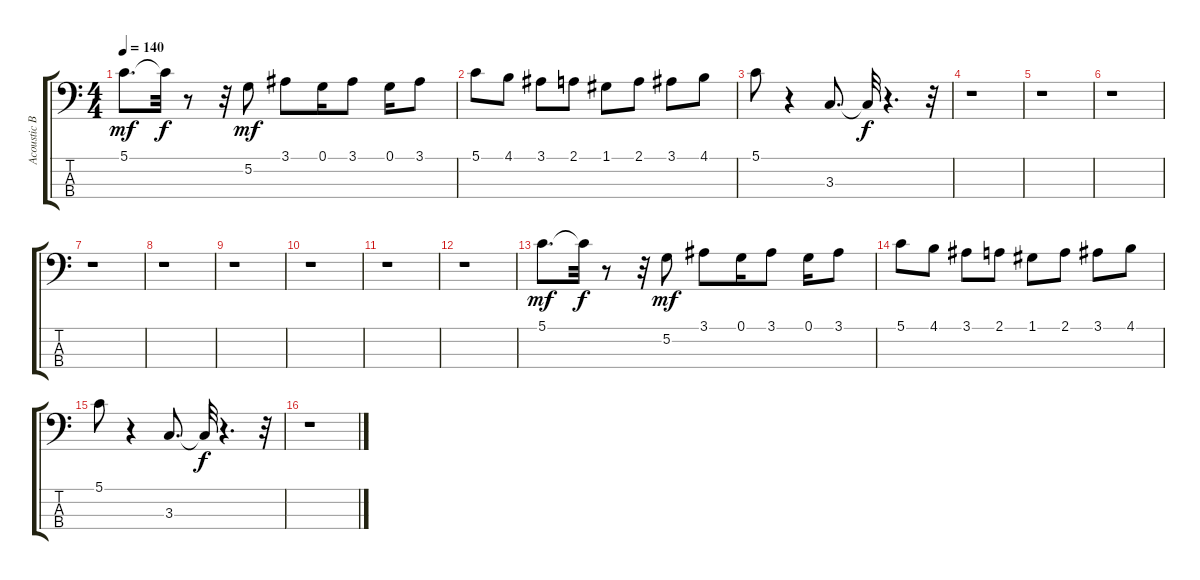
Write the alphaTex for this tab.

\track ("Acoustic Bass" "Acoustic B") {instrument acousticbass}
\staff {score tabs}
\tuning (G2 D2 A1 E1) {hide}
\ts (4 4)
\tempo 140
\clef f4
\ks c
5.1.8{d dy mf} 5.1{t}.32{dy f} r.8 r.32 5.2.8{dy mf} 3.1.8 0.1.16 3.1.8 0.1.16 3.1.8 |
5.1.8 4.1.8 3.1.8 2.1.8 1.1.8 2.1.8 3.1.8 4.1.8 |
5.1.8 r.4 3.3.8{d} 3.3{t}.32{dy f} r.4{d} r.32 |
r.1 |
r.1 |
r.1 |
r.1 |
r.1 |
r.1 |
r.1 |
r.1 |
r.1 |
5.1.8{d dy mf} 5.1{t}.32{dy f} r.8 r.32 5.2.8{dy mf} 3.1.8 0.1.16 3.1.8 0.1.16 3.1.8 |
5.1.8 4.1.8 3.1.8 2.1.8 1.1.8 2.1.8 3.1.8 4.1.8 |
5.1.8 r.4 3.3.8{d} 3.3{t}.32{dy f} r.4{d} r.32 |
r.1
